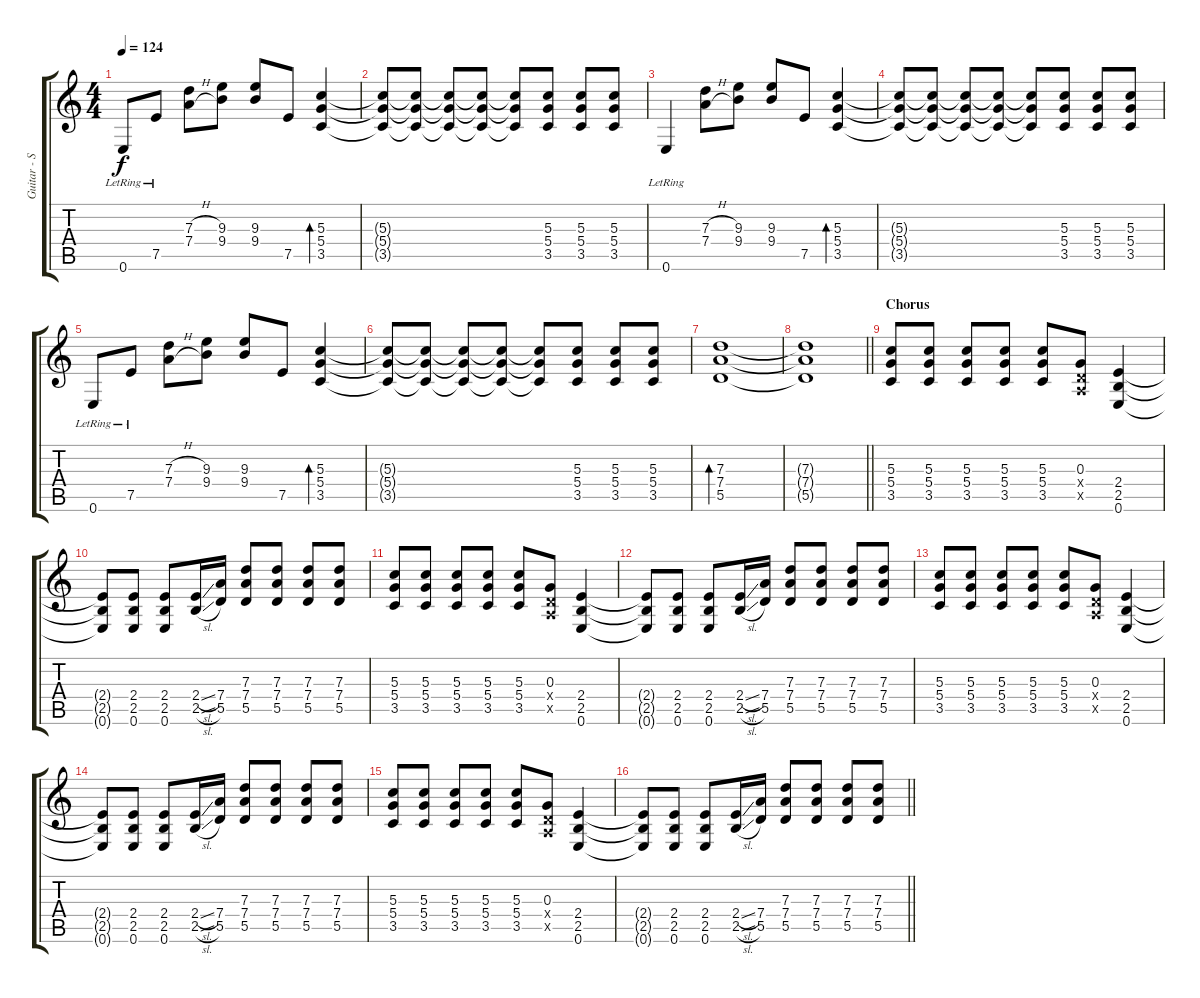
\track ("Guitar - Shaun Morgan" "Guitar - S") {instrument acousticguitarsteel}
\staff {score tabs}
\tuning (E4 B3 G3 D3 A2 E2) {hide}
\ts (4 4)
\tempo 124
\clef g2
\ks c
0.6{lr}.8{dy f} 7.5{lr}.8 (7.3{h} 7.4{h}).8 (9.3 9.4).8 (9.3 9.4).8 7.5.8 (5.3 5.4 3.5).4{bd 60} |
(5.3{t} 5.4{t} 3.5{t}).8 (5.3{t} 5.4{t} 3.5{t}).8 (5.3{t} 5.4{t} 3.5{t}).8 (5.3{t} 5.4{t} 3.5{t}).8 (5.3{t} 5.4{t} 3.5{t}).8 (5.3 5.4 3.5).8 (5.3 5.4 3.5).8 (5.3 5.4 3.5).8 |
0.6{lr}.4 (7.3{h} 7.4{h}).8 (9.3 9.4).8 (9.3 9.4).8 7.5.8 (5.3 5.4 3.5).4{bd 60} |
(5.3{t} 5.4{t} 3.5{t}).8 (5.3{t} 5.4{t} 3.5{t}).8 (5.3{t} 5.4{t} 3.5{t}).8 (5.3{t} 5.4{t} 3.5{t}).8 (5.3{t} 5.4{t} 3.5{t}).8 (5.3 5.4 3.5).8 (5.3 5.4 3.5).8 (5.3 5.4 3.5).8 |
0.6{lr}.8 7.5{lr}.8 (7.3{h} 7.4{h}).8 (9.3 9.4).8 (9.3 9.4).8 7.5.8 (5.3 5.4 3.5).4{bd 60} |
(5.3{t} 5.4{t} 3.5{t}).8 (5.3{t} 5.4{t} 3.5{t}).8 (5.3{t} 5.4{t} 3.5{t}).8 (5.3{t} 5.4{t} 3.5{t}).8 (5.3{t} 5.4{t} 3.5{t}).8 (5.3 5.4 3.5).8 (5.3 5.4 3.5).8 (5.3 5.4 3.5).8 |
(7.3 7.4 5.5).1{bd 120} |
\barLineRight lightlight
(7.3{t} 7.4{t} 5.5{t}).1 |
\section ("" "Chorus")
(5.3 5.4 3.5).8 (5.3 5.4 3.5).8 (5.3 5.4 3.5).8 (5.3 5.4 3.5).8 (5.3 5.4 3.5).8 (0.3 0.4{x} 0.5{x}).8 (2.4 2.5 0.6).4 |
(2.4{t} 2.5{t} 0.6{t}).8 (2.4 2.5 0.6).8 (2.4 2.5 0.6).8 (2.4{sl} 2.5{sl}).16 (7.4 5.5).16 (7.3 7.4 5.5).8 (7.3 7.4 5.5).8 (7.3 7.4 5.5).8 (7.3 7.4 5.5).8 |
(5.3 5.4 3.5).8 (5.3 5.4 3.5).8 (5.3 5.4 3.5).8 (5.3 5.4 3.5).8 (5.3 5.4 3.5).8 (0.3 0.4{x} 0.5{x}).8 (2.4 2.5 0.6).4 |
(2.4{t} 2.5{t} 0.6{t}).8 (2.4 2.5 0.6).8 (2.4 2.5 0.6).8 (2.4{sl} 2.5{sl}).16 (7.4 5.5).16 (7.3 7.4 5.5).8 (7.3 7.4 5.5).8 (7.3 7.4 5.5).8 (7.3 7.4 5.5).8 |
(5.3 5.4 3.5).8 (5.3 5.4 3.5).8 (5.3 5.4 3.5).8 (5.3 5.4 3.5).8 (5.3 5.4 3.5).8 (0.3 0.4{x} 0.5{x}).8 (2.4 2.5 0.6).4 |
(2.4{t} 2.5{t} 0.6{t}).8 (2.4 2.5 0.6).8 (2.4 2.5 0.6).8 (2.4{sl} 2.5{sl}).16 (7.4 5.5).16 (7.3 7.4 5.5).8 (7.3 7.4 5.5).8 (7.3 7.4 5.5).8 (7.3 7.4 5.5).8 |
(5.3 5.4 3.5).8 (5.3 5.4 3.5).8 (5.3 5.4 3.5).8 (5.3 5.4 3.5).8 (5.3 5.4 3.5).8 (0.3 0.4{x} 0.5{x}).8 (2.4 2.5 0.6).4 |
\barLineRight lightlight
(2.4{t} 2.5{t} 0.6{t}).8 (2.4 2.5 0.6).8 (2.4 2.5 0.6).8 (2.4{sl} 2.5{sl}).16 (7.4 5.5).16 (7.3 7.4 5.5).8 (7.3 7.4 5.5).8 (7.3 7.4 5.5).8 (7.3 7.4 5.5).8
